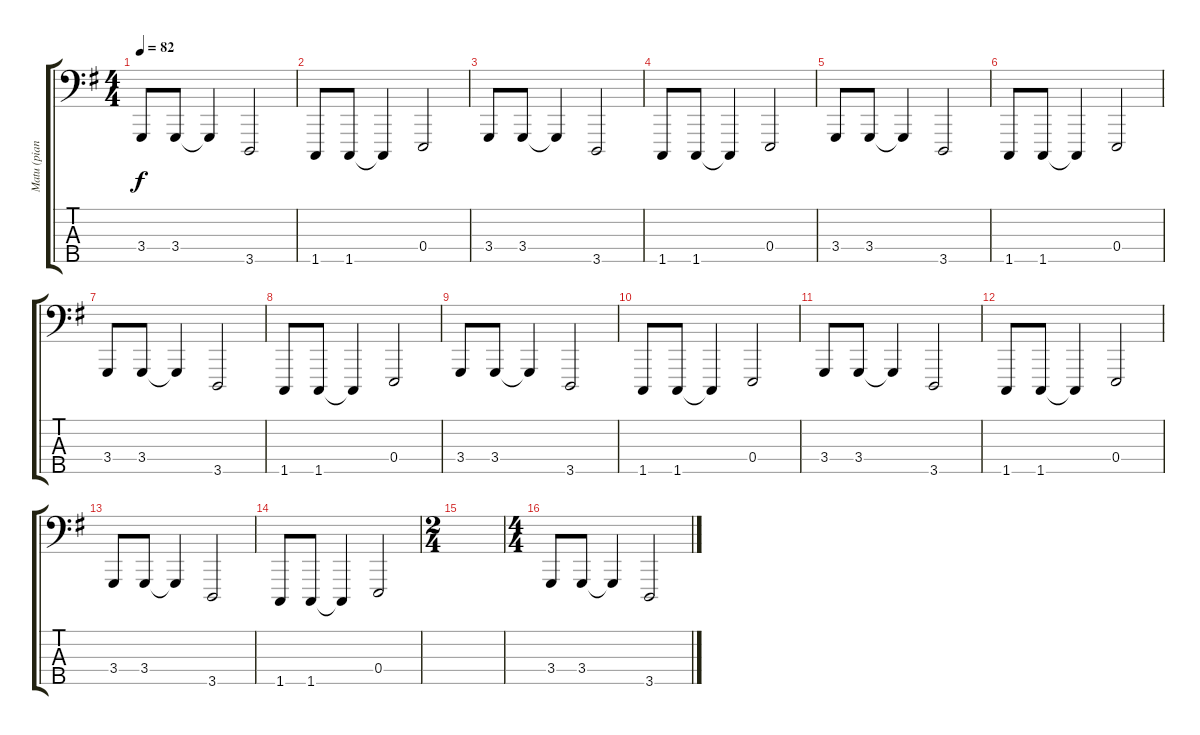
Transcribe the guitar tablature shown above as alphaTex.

\track ("Matu (piano MG)" "Matu (pian") {instrument electricgrandpiano}
\staff {score tabs}
\tuning (G2 D2 A1 E1 B0) {hide}
\ts (4 4)
\tempo 82
\clef f4
\ks g
3.4.8{dy f} 3.4.8 3.4{t}.4 3.5.2 |
1.5.8 1.5.8 1.5{t}.4 0.4.2 |
3.4.8 3.4.8 3.4{t}.4 3.5.2 |
1.5.8 1.5.8 1.5{t}.4 0.4.2 |
3.4.8 3.4.8 3.4{t}.4 3.5.2 |
1.5.8 1.5.8 1.5{t}.4 0.4.2 |
3.4.8 3.4.8 3.4{t}.4 3.5.2 |
1.5.8 1.5.8 1.5{t}.4 0.4.2 |
3.4.8 3.4.8 3.4{t}.4 3.5.2 |
1.5.8 1.5.8 1.5{t}.4 0.4.2 |
3.4.8 3.4.8 3.4{t}.4 3.5.2 |
1.5.8 1.5.8 1.5{t}.4 0.4.2 |
3.4.8 3.4.8 3.4{t}.4 3.5.2 |
1.5.8 1.5.8 1.5{t}.4 0.4.2 |
\ts (2 4)
|
\ts (4 4)
3.4.8{volume 10} 3.4.8 3.4{t}.4 3.5.2
